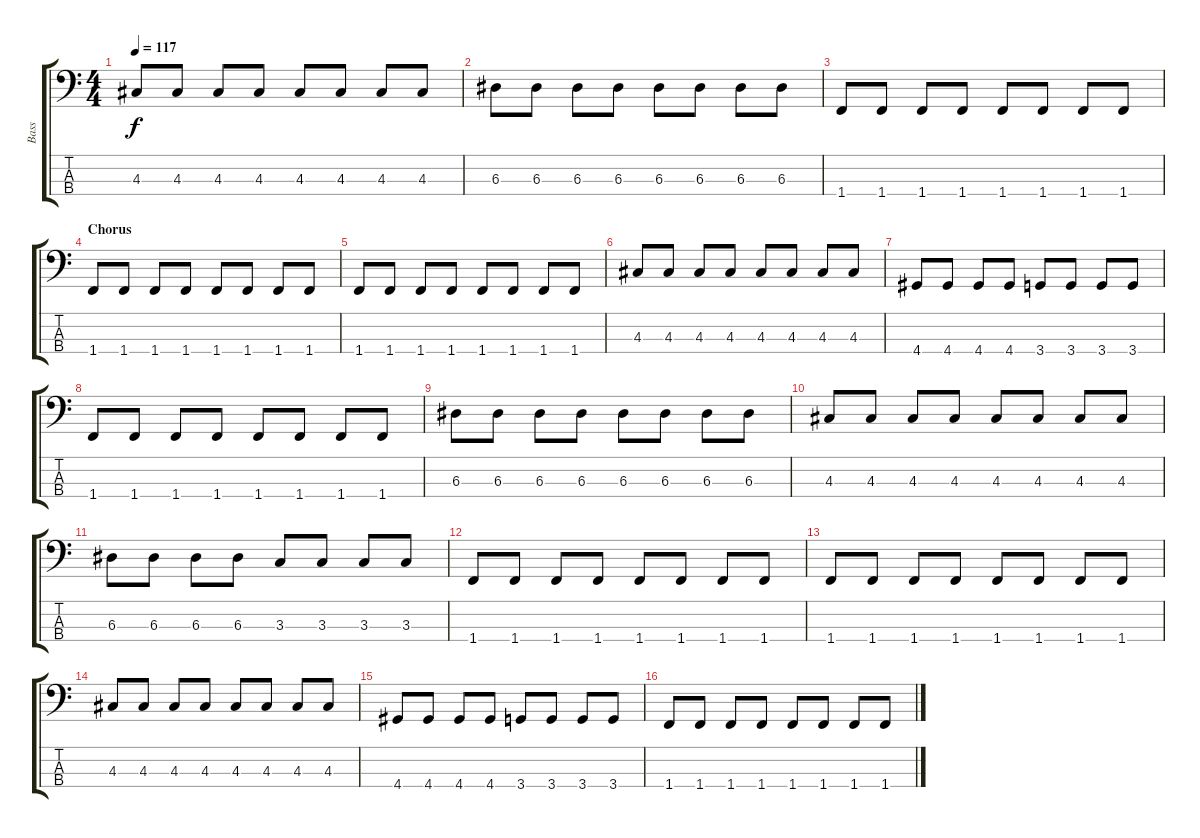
\track ("Bass" "Bass") {instrument electricbasspick}
\staff {score tabs}
\tuning (G2 D2 A1 E1) {hide}
\ts (4 4)
\tempo 117
\clef f4
\ks c
4.3.8{dy f} 4.3.8 4.3.8 4.3.8 4.3.8 4.3.8 4.3.8 4.3.8 |
6.3.8 6.3.8 6.3.8 6.3.8 6.3.8 6.3.8 6.3.8 6.3.8 |
1.4.8 1.4.8 1.4.8 1.4.8 1.4.8 1.4.8 1.4.8 1.4.8 |
\section ("" "Chorus")
1.4.8 1.4.8 1.4.8 1.4.8 1.4.8 1.4.8 1.4.8 1.4.8 |
1.4.8 1.4.8 1.4.8 1.4.8 1.4.8 1.4.8 1.4.8 1.4.8 |
4.3.8 4.3.8 4.3.8 4.3.8 4.3.8 4.3.8 4.3.8 4.3.8 |
4.4.8 4.4.8 4.4.8 4.4.8 3.4.8 3.4.8 3.4.8 3.4.8 |
1.4.8 1.4.8 1.4.8 1.4.8 1.4.8 1.4.8 1.4.8 1.4.8 |
6.3.8 6.3.8 6.3.8 6.3.8 6.3.8 6.3.8 6.3.8 6.3.8 |
4.3.8 4.3.8 4.3.8 4.3.8 4.3.8 4.3.8 4.3.8 4.3.8 |
6.3.8 6.3.8 6.3.8 6.3.8 3.3.8 3.3.8 3.3.8 3.3.8 |
1.4.8 1.4.8 1.4.8 1.4.8 1.4.8 1.4.8 1.4.8 1.4.8 |
1.4.8 1.4.8 1.4.8 1.4.8 1.4.8 1.4.8 1.4.8 1.4.8 |
4.3.8 4.3.8 4.3.8 4.3.8 4.3.8 4.3.8 4.3.8 4.3.8 |
4.4.8 4.4.8 4.4.8 4.4.8 3.4.8 3.4.8 3.4.8 3.4.8 |
1.4.8 1.4.8 1.4.8 1.4.8 1.4.8 1.4.8 1.4.8 1.4.8
